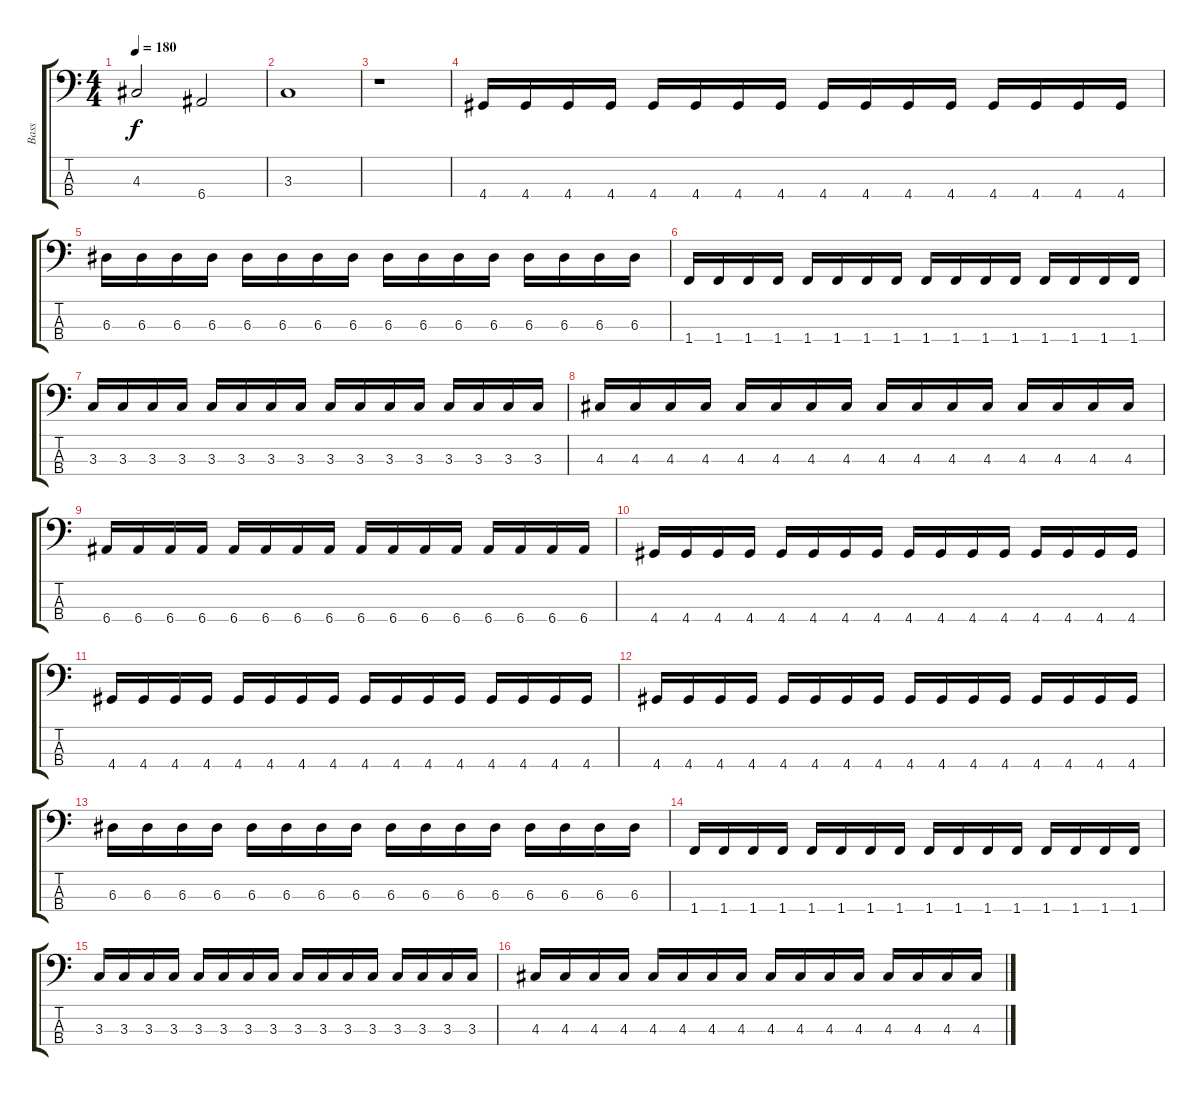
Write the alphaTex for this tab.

\track ("Bass" "Bass") {instrument electricbassfinger}
\staff {score tabs}
\tuning (G2 D2 A1 E1) {hide}
\ts (4 4)
\tempo 180
\clef f4
\ks c
4.3.2{dy f} 6.4.2 |
3.3.1 |
r.1 |
4.4.16 4.4.16 4.4.16 4.4.16 4.4.16 4.4.16 4.4.16 4.4.16 4.4.16 4.4.16 4.4.16 4.4.16 4.4.16 4.4.16 4.4.16 4.4.16 |
6.3.16 6.3.16 6.3.16 6.3.16 6.3.16 6.3.16 6.3.16 6.3.16 6.3.16 6.3.16 6.3.16 6.3.16 6.3.16 6.3.16 6.3.16 6.3.16 |
1.4.16 1.4.16 1.4.16 1.4.16 1.4.16 1.4.16 1.4.16 1.4.16 1.4.16 1.4.16 1.4.16 1.4.16 1.4.16 1.4.16 1.4.16 1.4.16 |
3.3.16 3.3.16 3.3.16 3.3.16 3.3.16 3.3.16 3.3.16 3.3.16 3.3.16 3.3.16 3.3.16 3.3.16 3.3.16 3.3.16 3.3.16 3.3.16 |
4.3.16 4.3.16 4.3.16 4.3.16 4.3.16 4.3.16 4.3.16 4.3.16 4.3.16 4.3.16 4.3.16 4.3.16 4.3.16 4.3.16 4.3.16 4.3.16 |
6.4.16 6.4.16 6.4.16 6.4.16 6.4.16 6.4.16 6.4.16 6.4.16 6.4.16 6.4.16 6.4.16 6.4.16 6.4.16 6.4.16 6.4.16 6.4.16 |
4.4.16 4.4.16 4.4.16 4.4.16 4.4.16 4.4.16 4.4.16 4.4.16 4.4.16 4.4.16 4.4.16 4.4.16 4.4.16 4.4.16 4.4.16 4.4.16 |
4.4.16 4.4.16 4.4.16 4.4.16 4.4.16 4.4.16 4.4.16 4.4.16 4.4.16 4.4.16 4.4.16 4.4.16 4.4.16 4.4.16 4.4.16 4.4.16 |
4.4.16 4.4.16 4.4.16 4.4.16 4.4.16 4.4.16 4.4.16 4.4.16 4.4.16 4.4.16 4.4.16 4.4.16 4.4.16 4.4.16 4.4.16 4.4.16 |
6.3.16 6.3.16 6.3.16 6.3.16 6.3.16 6.3.16 6.3.16 6.3.16 6.3.16 6.3.16 6.3.16 6.3.16 6.3.16 6.3.16 6.3.16 6.3.16 |
1.4.16 1.4.16 1.4.16 1.4.16 1.4.16 1.4.16 1.4.16 1.4.16 1.4.16 1.4.16 1.4.16 1.4.16 1.4.16 1.4.16 1.4.16 1.4.16 |
3.3.16 3.3.16 3.3.16 3.3.16 3.3.16 3.3.16 3.3.16 3.3.16 3.3.16 3.3.16 3.3.16 3.3.16 3.3.16 3.3.16 3.3.16 3.3.16 |
4.3.16 4.3.16 4.3.16 4.3.16 4.3.16 4.3.16 4.3.16 4.3.16 4.3.16 4.3.16 4.3.16 4.3.16 4.3.16 4.3.16 4.3.16 4.3.16
